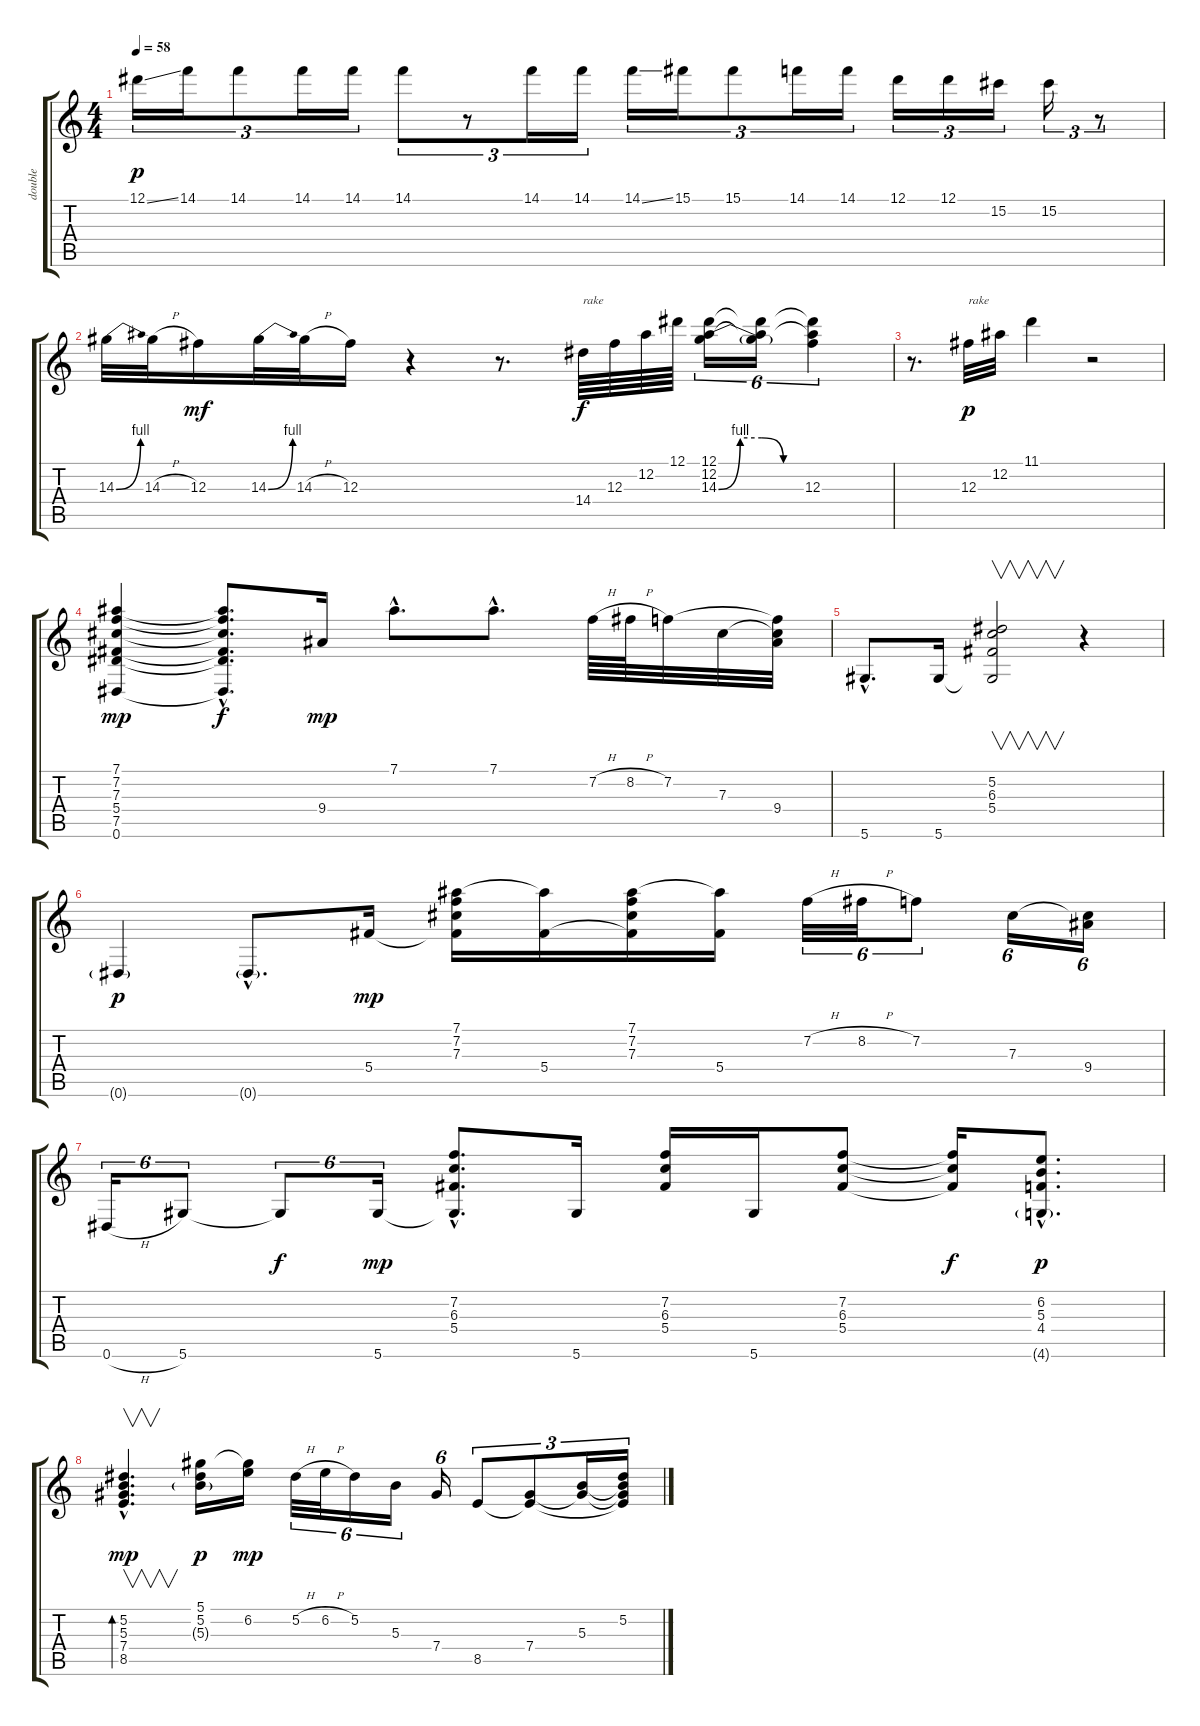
\track ("double" "double") {instrument electricguitarclean}
\staff {score tabs}
\tuning (Eb4 Bb3 Gb3 Db3 Ab2 Eb2) {hide}
\ts (4 4)
\tempo 58
\clef g2
\ks c
12.1{ss}.16{tu (3 2) dy p} 14.1.16{tu (3 2)} 14.1.8{tu (3 2)} 14.1.16{tu (3 2)} 14.1.16{tu (3 2)} 14.1.8{tu (3 2)} r.8{tu (3 2)} 14.1.16{tu (3 2)} 14.1.16{tu (3 2)} 14.1{ss}.16{tu (3 2)} 15.1.16{tu (3 2)} 15.1.8{tu (3 2)} 14.1.16{tu (3 2)} 14.1.16{tu (3 2)} 12.1.16{tu (3 2)} 12.1.16{tu (3 2)} 15.2.16{tu (3 2)} 15.2.16{tu (3 2)} r.8{tu (3 2)} |
14.3{be (bend 0 0 60 4)}.32 14.3{h}.32 12.3.16{dy mf} 14.3{be (bend 0 0 60 4)}.32 14.3{h}.32 12.3.16 r.4 r.8{d} 14.4.64{txt "rake" dy f} 12.3.64 12.2.64 12.1.64 (12.1 12.2 14.3{be (custom 0 0 15 4 30 4 45 0 60 0)}).16{tu (6 4)} (12.1{t} 12.2{t} 14.3{t}).16{tu (6 4)} (12.1{t} 12.2{t} 12.3).4{tu (6 4)} |
r.8{d} 12.3.32{txt "rake" dy p} 12.2.32 11.1.4 r.2 |
(7.1 7.2 7.3 5.4 7.5 0.6).4{dy mp} (7.1{hac t} 7.2{hac t} 7.3{hac t} 5.4{hac t} 7.5{hac t} 0.6{hac t}).8{d dy f} 9.4.16{dy mp} 7.1{hac}.8{d} 7.1{hac}.8{d} 7.2{h}.64 8.2{h}.64 7.2.32 7.3.32 (7.2{t} 7.3{t} 9.4).32 |
5.6{hac}.8{d} 5.6.16 (5.2 6.3 5.4 5.6{t}).2{v} r.4 |
0.6{g}.4{dy p} 0.6{g hac}.8{d} 5.4.16{dy mp} (7.1 7.2 7.3 5.4{t}).16 (7.1{t} 5.4).16 (7.1 7.2 7.3 5.4{t}).16 (7.1{t} 5.4).16 7.2{h}.32{tu (6 4)} 8.2{h}.32{tu (6 4)} 7.2.8{tu (6 4)} 7.3.16{tu (6 4)} (7.3{t} 9.4).16{tu (6 4)} |
0.6{h}.16{tu (6 4)} 5.6.8{tu (6 4)} 5.6{t}.8{tu (6 4) dy f} 5.6.16{tu (6 4) dy mp} (7.2{hac} 6.3{hac} 5.4{hac} 5.6{hac t}).8{d} 5.6.16 (7.2 6.3 5.4).16 5.6.16 (7.2 6.3 5.4).8 (7.2{t} 6.3{t} 5.4{t}).16{dy f} (6.2{hac} 5.3{hac} 4.4{hac} 4.6{g hac}).8{d dy p} |
(5.2{hac} 5.3{hac} 7.4{hac} 8.5{hac}).4{v d bd 60 dy mp} (5.1 5.2 5.3{g}).16{dy p} (5.1{t} 6.2).16{dy mp} 5.2{h}.32{tu (6 4)} 6.2{h}.32{tu (6 4)} 5.2.16{tu (6 4)} 5.3.16{tu (6 4)} 7.4.16{tu (6 4)} 8.5.8{tu (3 2)} (7.4 8.5{t}).8{tu (3 2)} (5.3 7.4{t}).16{tu (3 2)} (5.2 5.3{t} 7.4{t} 8.5{t}).16{tu (3 2)}
